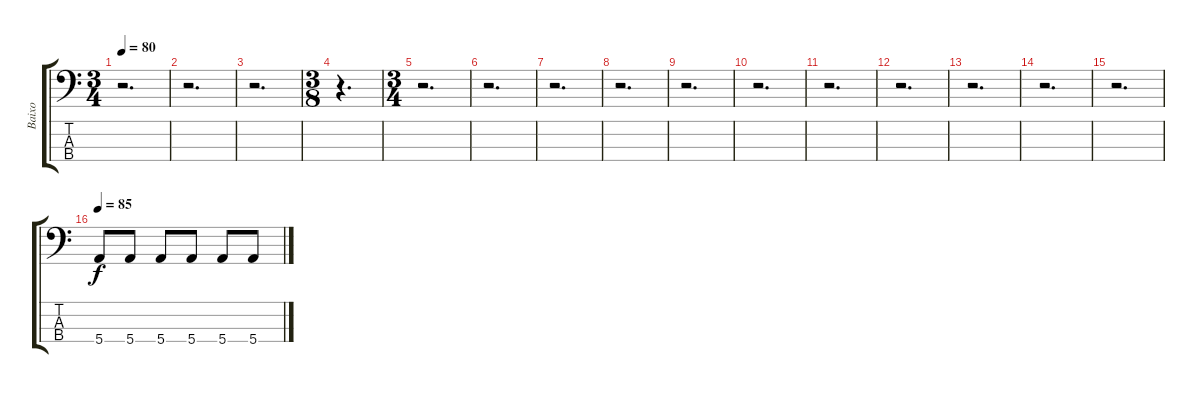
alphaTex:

\track ("Baixo" "Baixo") {instrument electricbassfinger}
\staff {score tabs}
\tuning (G2 D2 A1 E1) {hide}
\ts (3 4)
\tempo 80
\clef f4
\ks c
r.2{d dy f} |
r.2{d} |
r.2{d} |
\ts (3 8)
r.4{d} |
\ts (3 4)
r.2{d} |
r.2{d} |
r.2{d} |
r.2{d} |
r.2{d} |
r.2{d} |
r.2{d} |
r.2{d} |
r.2{d} |
r.2{d} |
r.2{d} |
\tempo 85
5.4.8 5.4.8 5.4.8 5.4.8 5.4.8 5.4.8
